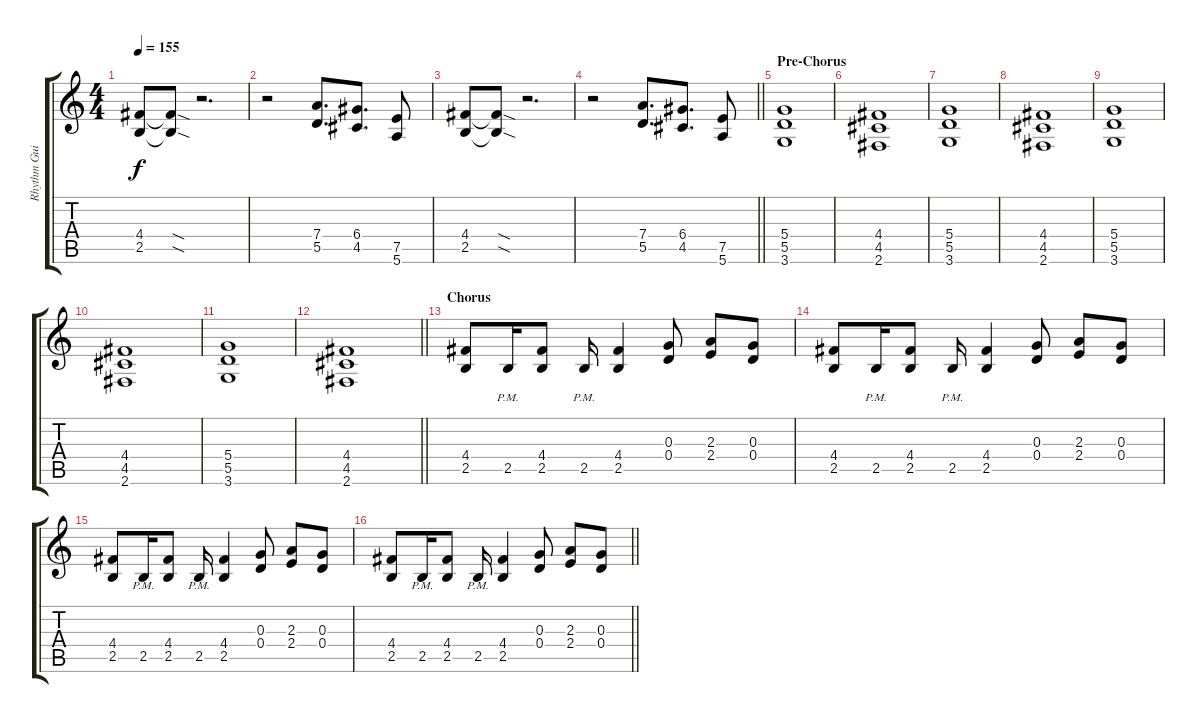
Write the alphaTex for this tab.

\track ("Rhythm Guitar" "Rhythm Gui") {instrument distortionguitar}
\staff {score tabs}
\tuning (E4 B3 G3 D3 A2 E2) {hide}
\ts (4 4)
\tempo 155
\clef g2
\ks c
(4.4 2.5).8{dy f} (4.4{sod t} 2.5{sod t}).8 r.2{d} |
r.2 (7.4 5.5).8{d} (6.4 4.5).8{d} (7.5 5.6).8 |
(4.4 2.5).8 (4.4{sod t} 2.5{sod t}).8 r.2{d} |
\barLineRight lightlight
r.2 (7.4 5.5).8{d} (6.4 4.5).8{d} (7.5 5.6).8 |
\section ("" "Pre-Chorus")
(5.4 5.5 3.6).1 |
(4.4 4.5 2.6).1 |
(5.4 5.5 3.6).1 |
(4.4 4.5 2.6).1 |
(5.4 5.5 3.6).1 |
(4.4 4.5 2.6).1 |
(5.4 5.5 3.6).1 |
\barLineRight lightlight
(4.4 4.5 2.6).1 |
\section ("" "Chorus")
(4.4 2.5).8 2.5{pm}.16 (4.4 2.5).8 2.5{pm}.16 (4.4 2.5).4 (0.3 0.4).8 (2.3 2.4).8 (0.3 0.4).8 |
(4.4 2.5).8 2.5{pm}.16 (4.4 2.5).8 2.5{pm}.16 (4.4 2.5).4 (0.3 0.4).8 (2.3 2.4).8 (0.3 0.4).8 |
(4.4 2.5).8 2.5{pm}.16 (4.4 2.5).8 2.5{pm}.16 (4.4 2.5).4 (0.3 0.4).8 (2.3 2.4).8 (0.3 0.4).8 |
\barLineRight lightlight
(4.4 2.5).8 2.5{pm}.16 (4.4 2.5).8 2.5{pm}.16 (4.4 2.5).4 (0.3 0.4).8 (2.3 2.4).8 (0.3 0.4).8
